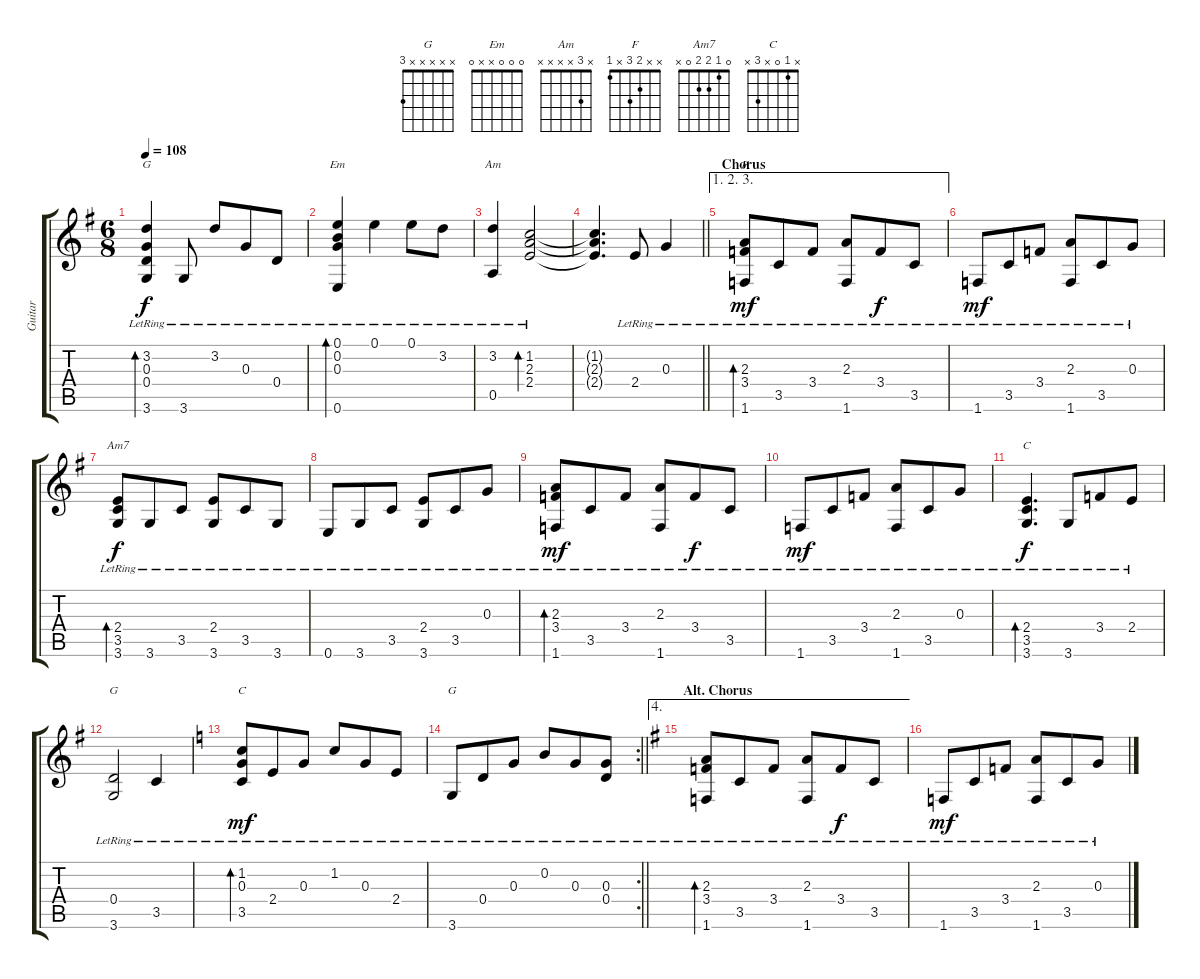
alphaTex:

\track ("Guitar" "Guitar") {instrument acousticguitarnylon}
\staff {score tabs}
\tuning (E4 B3 G3 D3 A2 E2) {hide}
\chord ("G" x 3 0 0 x 3)
\chord ("Em" 0 0 0 x x 0)
\chord ("Am" x 3 x x x x)
\chord ("F" x x 2 3 x 1)
\chord ("Am7" 0 1 2 2 0 x)
\chord ("C" x x x 2 3 3)
\chord ("G" x x x 0 x 3)
\chord ("C" x 1 0 x 3 x)
\chord ("G" x x x x x 3)
\ts (6 8)
\tempo 108
\clef g2
\ks g
(3.2{lr} 0.3{lr} 0.4{lr} 3.6{lr}).4{bd 120 ch "G" dy f} 3.6{lr}.8 3.2{lr}.8 0.3{lr}.8 0.4{lr}.8 |
(0.1{lr} 0.2{lr} 0.3{lr} 0.6{lr}).4{bd 120 ch "Em"} 0.1{lr}.4 0.1{lr}.8 3.2{lr}.8 |
(3.2{lr} 0.5{lr}).4{ch "Am"} (1.2{lr} 2.3{lr} 2.4{lr}).2{bd 120} |
\barLineRight lightlight
(1.2{t} 2.3{t} 2.4{t}).4{d} 2.4{lr}.8 0.3{lr}.4 |
\ae (1 2 3)
\section ("" "Chorus")
(2.3{lr} 3.4{lr} 1.6{lr}).8{bd 480 ch "F" dy mf} 3.5{lr}.8 3.4{lr}.8 (2.3{lr} 1.6{lr}).8 3.4{lr}.8{dy f} 3.5{lr}.8 |
1.6{lr}.8{dy mf} 3.5{lr}.8 3.4{lr}.8 (2.3{lr} 1.6{lr}).8 3.5{lr}.8 0.3{lr}.8 |
(2.4{lr} 3.5{lr} 3.6{lr}).8{bd 480 ch "Am7" dy f} 3.6{lr}.8 3.5{lr}.8 (2.4{lr} 3.6{lr}).8 3.5{lr}.8 3.6{lr}.8 |
0.6{lr}.8 3.6{lr}.8 3.5{lr}.8 (2.4{lr} 3.6{lr}).8 3.5{lr}.8 0.3{lr}.8 |
(2.3{lr} 3.4{lr} 1.6{lr}).8{bd 480 dy mf} 3.5{lr}.8 3.4{lr}.8 (2.3{lr} 1.6{lr}).8 3.4{lr}.8{dy f} 3.5{lr}.8 |
1.6{lr}.8{dy mf} 3.5{lr}.8 3.4{lr}.8 (2.3{lr} 1.6{lr}).8 3.5{lr}.8 0.3{lr}.8 |
(2.4{lr} 3.5{lr} 3.6{lr}).4{d bd 240 ch "C" dy f} 3.6{lr}.8 3.4{lr}.8 2.4{lr}.8 |
(0.4{lr} 3.6{lr}).2{ch "G"} 3.5{lr}.4 |
\ks c
(1.2{lr} 0.3{lr} 3.5{lr}).8{bd 240 ch "C" dy mf} 2.4{lr}.8 0.3{lr}.8 1.2{lr}.8 0.3{lr}.8 2.4{lr}.8 |
\rc 2
\barLineRight lightlight
3.6{lr}.8{ch "G"} 0.4{lr}.8 0.3{lr}.8 0.2{lr}.8 0.3{lr}.8 (0.3{lr} 0.4{lr}).8 |
\ae 4
\section ("" "Alt. Chorus")
\ks g
(2.3{lr} 3.4{lr} 1.6{lr}).8{bd 480} 3.5{lr}.8 3.4{lr}.8 (2.3{lr} 1.6{lr}).8 3.4{lr}.8{dy f} 3.5{lr}.8 |
1.6{lr}.8{dy mf} 3.5{lr}.8 3.4{lr}.8 (2.3{lr} 1.6{lr}).8 3.5{lr}.8 0.3{lr}.8
